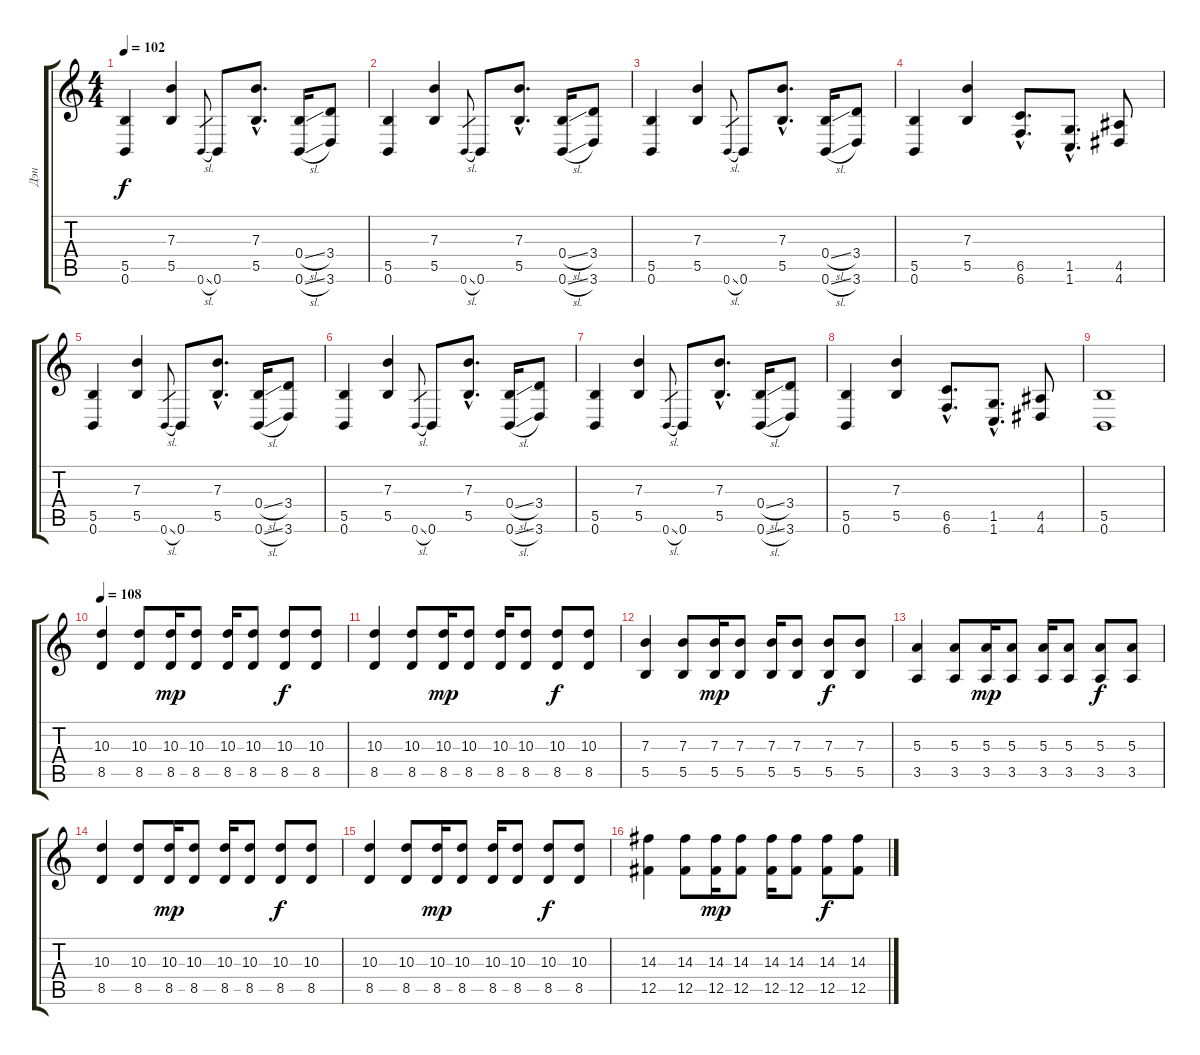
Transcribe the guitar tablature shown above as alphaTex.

\track ("Дэн" "Дэн") {instrument distortionguitar}
\staff {score tabs}
\tuning (Db4 Ab3 E3 B2 Gb2 B1) {hide}
\ts (4 4)
\tempo 102
\clef g2
\ks c
(5.5 0.6).4{dy f instrument distortionguitar} (7.3 5.5).4 0.6{sl}.8{gr} 0.6.8 (7.3{hac} 5.5{hac}).8{d} (0.4{sl} 0.6{sl}).16 (3.4 3.6).8 |
(5.5 0.6).4 (7.3 5.5).4 0.6{sl}.8{gr} 0.6.8 (7.3{hac} 5.5{hac}).8{d} (0.4{sl} 0.6{sl}).16 (3.4 3.6).8 |
(5.5 0.6).4 (7.3 5.5).4 0.6{sl}.8{gr} 0.6.8 (7.3{hac} 5.5{hac}).8{d} (0.4{sl} 0.6{sl}).16 (3.4 3.6).8 |
(5.5 0.6).4 (7.3 5.5).4 (6.5{hac} 6.6{hac}).8{d} (1.5{hac} 1.6{hac}).8{d} (4.5 4.6).8 |
(5.5 0.6).4 (7.3 5.5).4 0.6{sl}.8{gr} 0.6.8 (7.3{hac} 5.5{hac}).8{d} (0.4{sl} 0.6{sl}).16 (3.4 3.6).8 |
(5.5 0.6).4 (7.3 5.5).4 0.6{sl}.8{gr} 0.6.8 (7.3{hac} 5.5{hac}).8{d} (0.4{sl} 0.6{sl}).16 (3.4 3.6).8 |
(5.5 0.6).4 (7.3 5.5).4 0.6{sl}.8{gr} 0.6.8 (7.3{hac} 5.5{hac}).8{d} (0.4{sl} 0.6{sl}).16 (3.4 3.6).8 |
(5.5 0.6).4 (7.3 5.5).4 (6.5{hac} 6.6{hac}).8{d} (1.5{hac} 1.6{hac}).8{d} (4.5 4.6).8 |
(5.5 0.6).1 |
\tempo 108
(10.3 8.5).4{volume 11 instrument electricguitarclean} (10.3 8.5).8 (10.3 8.5).16{dy mp} (10.3 8.5).8 (10.3 8.5).16 (10.3 8.5).8 (10.3 8.5).8{dy f} (10.3 8.5).8 |
(10.3 8.5).4 (10.3 8.5).8 (10.3 8.5).16{dy mp} (10.3 8.5).8 (10.3 8.5).16 (10.3 8.5).8 (10.3 8.5).8{dy f} (10.3 8.5).8 |
(7.3 5.5).4 (7.3 5.5).8 (7.3 5.5).16{dy mp} (7.3 5.5).8 (7.3 5.5).16 (7.3 5.5).8 (7.3 5.5).8{dy f} (7.3 5.5).8 |
(5.3 3.5).4 (5.3 3.5).8 (5.3 3.5).16{dy mp} (5.3 3.5).8 (5.3 3.5).16 (5.3 3.5).8 (5.3 3.5).8{dy f} (5.3 3.5).8 |
(10.3 8.5).4 (10.3 8.5).8 (10.3 8.5).16{dy mp} (10.3 8.5).8 (10.3 8.5).16 (10.3 8.5).8 (10.3 8.5).8{dy f} (10.3 8.5).8 |
(10.3 8.5).4 (10.3 8.5).8 (10.3 8.5).16{dy mp} (10.3 8.5).8 (10.3 8.5).16 (10.3 8.5).8 (10.3 8.5).8{dy f} (10.3 8.5).8 |
(14.3 12.5).4 (14.3 12.5).8 (14.3 12.5).16{dy mp} (14.3 12.5).8 (14.3 12.5).16 (14.3 12.5).8 (14.3 12.5).8{dy f} (14.3 12.5).8
